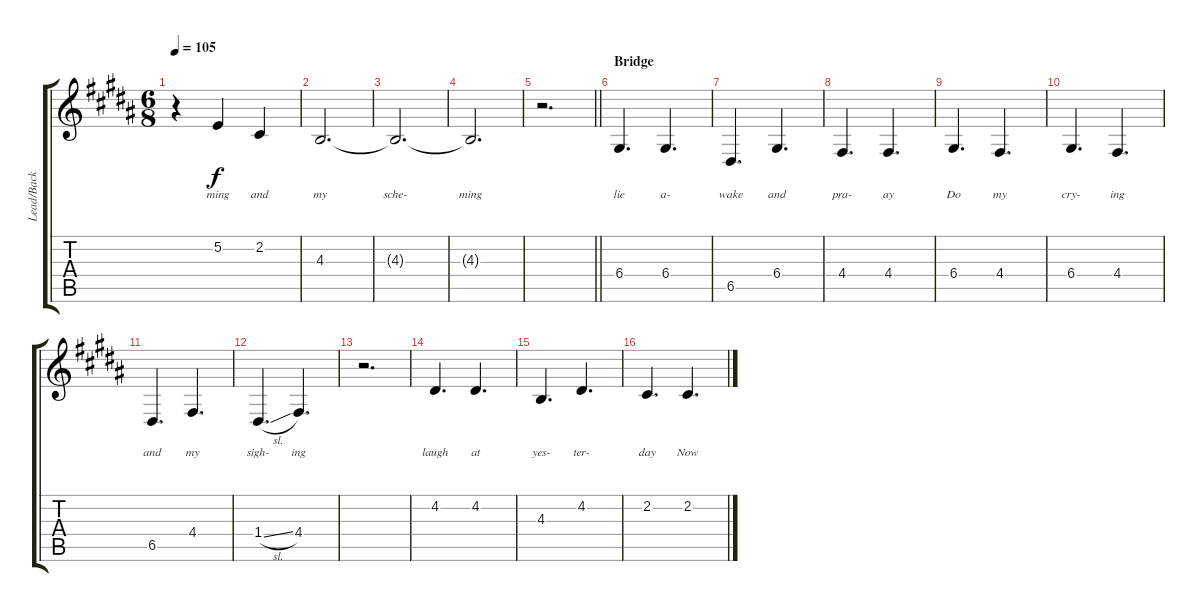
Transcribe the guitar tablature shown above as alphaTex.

\track ("Lead/Back Vocals" "Lead/Back ") {instrument clarinet}
\staff {score tabs}
\tuning (E4 B3 G3 D3 A2 E2) {hide}
\ts (6 8)
\tempo 105
\clef g2
\ks b
r.4{dy f} 5.2.4{lyrics (0 "ming") lyrics (1 "") lyrics (2 "") lyrics (3 "") lyrics (4 "")} 2.2.4{lyrics (0 "and") lyrics (1 "") lyrics (2 "") lyrics (3 "") lyrics (4 "")} |
4.3.2{d lyrics (0 "my") lyrics (1 "") lyrics (2 "") lyrics (3 "") lyrics (4 "")} |
4.3{t}.2{d lyrics (0 "sche-") lyrics (1 "") lyrics (2 "") lyrics (3 "") lyrics (4 "")} |
4.3{t}.2{d lyrics (0 "ming") lyrics (1 "") lyrics (2 "") lyrics (3 "") lyrics (4 "")} |
\barLineRight lightlight
r.2{d} |
\section ("" "Bridge")
6.4.4{d lyrics (0 "lie") lyrics (1 "") lyrics (2 "") lyrics (3 "") lyrics (4 "") volume 11} 6.4.4{d lyrics (0 "a-") lyrics (1 "") lyrics (2 "") lyrics (3 "") lyrics (4 "")} |
6.5.4{d lyrics (0 "wake") lyrics (1 "") lyrics (2 "") lyrics (3 "") lyrics (4 "")} 6.4.4{d lyrics (0 "and") lyrics (1 "") lyrics (2 "") lyrics (3 "") lyrics (4 "")} |
4.4.4{d lyrics (0 "pra-") lyrics (1 "") lyrics (2 "") lyrics (3 "") lyrics (4 "")} 4.4.4{d lyrics (0 "ay") lyrics (1 "") lyrics (2 "") lyrics (3 "") lyrics (4 "")} |
6.4.4{d lyrics (0 "Do") lyrics (1 "") lyrics (2 "") lyrics (3 "") lyrics (4 "")} 4.4.4{d lyrics (0 "my") lyrics (1 "") lyrics (2 "") lyrics (3 "") lyrics (4 "")} |
6.4.4{d lyrics (0 "cry-") lyrics (1 "") lyrics (2 "") lyrics (3 "") lyrics (4 "")} 4.4.4{d lyrics (0 "ing") lyrics (1 "") lyrics (2 "") lyrics (3 "") lyrics (4 "")} |
6.5.4{d lyrics (0 "and") lyrics (1 "") lyrics (2 "") lyrics (3 "") lyrics (4 "")} 4.4.4{d lyrics (0 "my") lyrics (1 "") lyrics (2 "") lyrics (3 "") lyrics (4 "")} |
1.4{sl}.4{d lyrics (0 "sigh-") lyrics (1 "") lyrics (2 "") lyrics (3 "") lyrics (4 "")} 4.4.4{d lyrics (0 "ing") lyrics (1 "") lyrics (2 "") lyrics (3 "") lyrics (4 "")} |
r.2{d} |
4.2.4{d lyrics (0 "laugh") lyrics (1 "") lyrics (2 "") lyrics (3 "") lyrics (4 "") volume 13} 4.2.4{d lyrics (0 "at") lyrics (1 "") lyrics (2 "") lyrics (3 "") lyrics (4 "")} |
4.3.4{d lyrics (0 "yes-") lyrics (1 "") lyrics (2 "") lyrics (3 "") lyrics (4 "")} 4.2.4{d lyrics (0 "ter-") lyrics (1 "") lyrics (2 "") lyrics (3 "") lyrics (4 "")} |
2.2.4{d lyrics (0 "day") lyrics (1 "") lyrics (2 "") lyrics (3 "") lyrics (4 "")} 2.2.4{d lyrics (0 "Now") lyrics (1 "") lyrics (2 "") lyrics (3 "") lyrics (4 "")}
